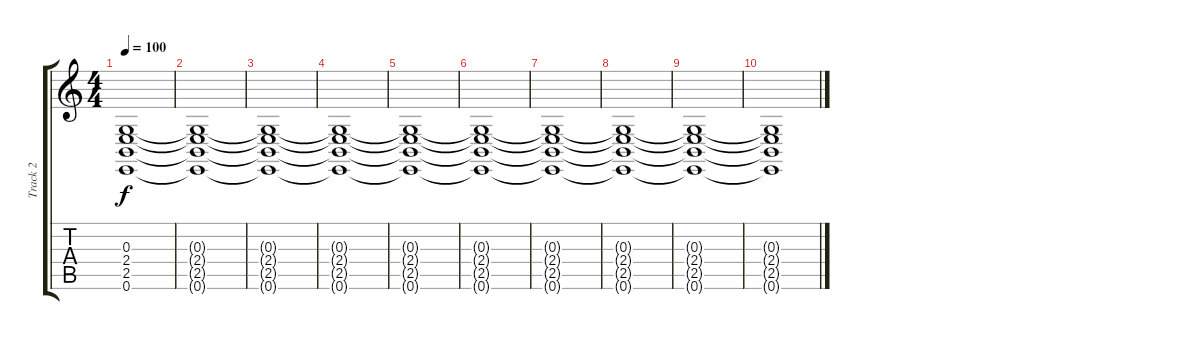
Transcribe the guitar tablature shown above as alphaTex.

\track ("Track 2" "Track 2") {instrument stringensemble1}
\staff {score tabs}
\tuning (E4 B3 G3 D3 A2 E2) {hide}
\ts (4 4)
\tempo 100
\clef g2
\ks c
(0.3{t} 2.4{t} 2.5{t} 0.6{t}).1{dy f} |
(0.3{t} 2.4{t} 2.5{t} 0.6{t}).1 |
(0.3{t} 2.4{t} 2.5{t} 0.6{t}).1 |
(0.3{t} 2.4{t} 2.5{t} 0.6{t}).1 |
(0.3{t} 2.4{t} 2.5{t} 0.6{t}).1 |
(0.3{t} 2.4{t} 2.5{t} 0.6{t}).1 |
(0.3{t} 2.4{t} 2.5{t} 0.6{t}).1 |
(0.3{t} 2.4{t} 2.5{t} 0.6{t}).1 |
(0.3{t} 2.4{t} 2.5{t} 0.6{t}).1 |
(0.3{t} 2.4{t} 2.5{t} 0.6{t}).1
